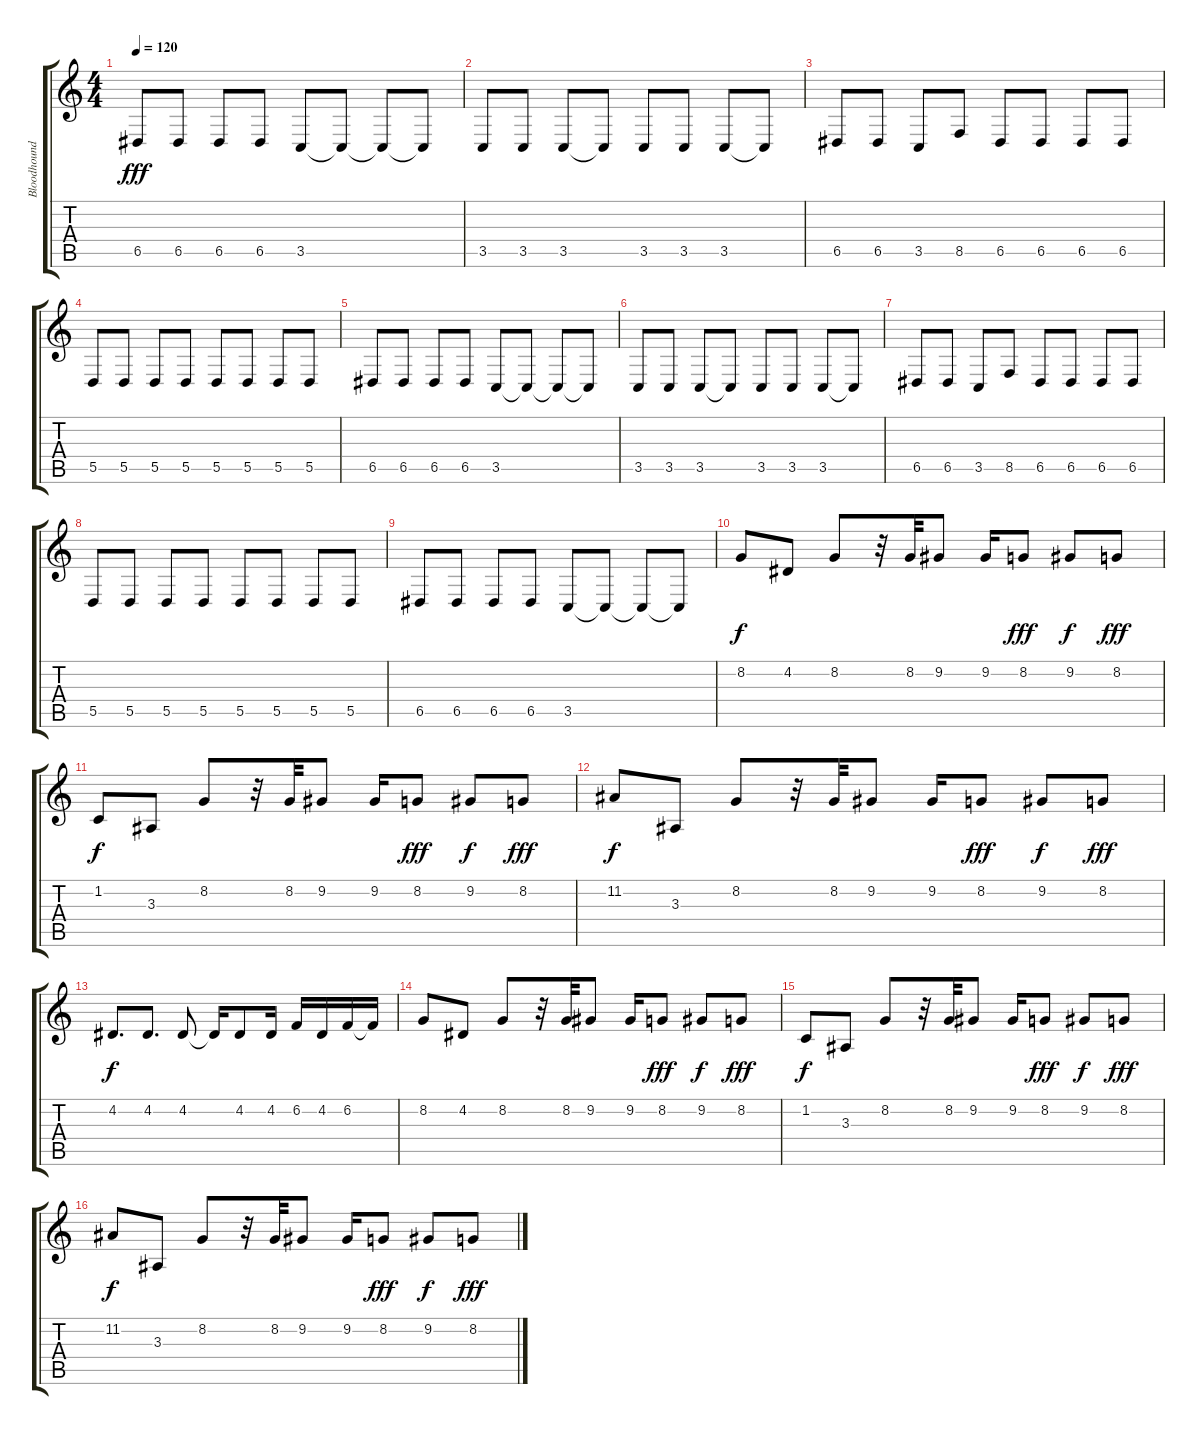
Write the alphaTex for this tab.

\track ("Bloodhound Gang" "Bloodhound") {instrument bassoon}
\staff {score tabs}
\tuning (E4 B3 G3 D3 A2 E2) {hide}
\ts (4 4)
\tempo 120
\clef g2
\ks c
6.5.8{dy fff} 6.5.8 6.5.8 6.5.8 3.5.8 3.5{t}.8 3.5{t}.8 3.5{t}.8 |
3.5.8 3.5.8 3.5.8 3.5{t}.8 3.5.8 3.5.8 3.5.8 3.5{t}.8 |
6.5.8 6.5.8 3.5.8 8.5.8 6.5.8 6.5.8 6.5.8 6.5.8 |
5.5.8 5.5.8 5.5.8 5.5.8 5.5.8 5.5.8 5.5.8 5.5.8 |
6.5.8 6.5.8 6.5.8 6.5.8 3.5.8 3.5{t}.8 3.5{t}.8 3.5{t}.8 |
3.5.8 3.5.8 3.5.8 3.5{t}.8 3.5.8 3.5.8 3.5.8 3.5{t}.8 |
6.5.8 6.5.8 3.5.8 8.5.8 6.5.8 6.5.8 6.5.8 6.5.8 |
5.5.8 5.5.8 5.5.8 5.5.8 5.5.8 5.5.8 5.5.8 5.5.8 |
6.5.8 6.5.8 6.5.8 6.5.8 3.5.8 3.5{t}.8 3.5{t}.8 3.5{t}.8 |
8.2.8{dy f} 4.2.8 8.2.8 r.32 8.2.32 9.2.8 9.2.16 8.2.8{dy fff} 9.2.8{dy f} 8.2.8{dy fff} |
1.2.8{dy f} 3.3.8 8.2.8 r.32 8.2.32 9.2.8 9.2.16 8.2.8{dy fff} 9.2.8{dy f} 8.2.8{dy fff} |
11.2.8{dy f} 3.3.8 8.2.8 r.32 8.2.32 9.2.8 9.2.16 8.2.8{dy fff} 9.2.8{dy f} 8.2.8{dy fff} |
4.2.8{d dy f} 4.2.8{d} 4.2.8 4.2{t}.16 4.2.8 4.2.16 6.2.16 4.2.16 6.2.16 6.2{t}.16 |
8.2.8 4.2.8 8.2.8 r.32 8.2.32 9.2.8 9.2.16 8.2.8{dy fff} 9.2.8{dy f} 8.2.8{dy fff} |
1.2.8{dy f} 3.3.8 8.2.8 r.32 8.2.32 9.2.8 9.2.16 8.2.8{dy fff} 9.2.8{dy f} 8.2.8{dy fff} |
11.2.8{dy f} 3.3.8 8.2.8 r.32 8.2.32 9.2.8 9.2.16 8.2.8{dy fff} 9.2.8{dy f} 8.2.8{dy fff}
